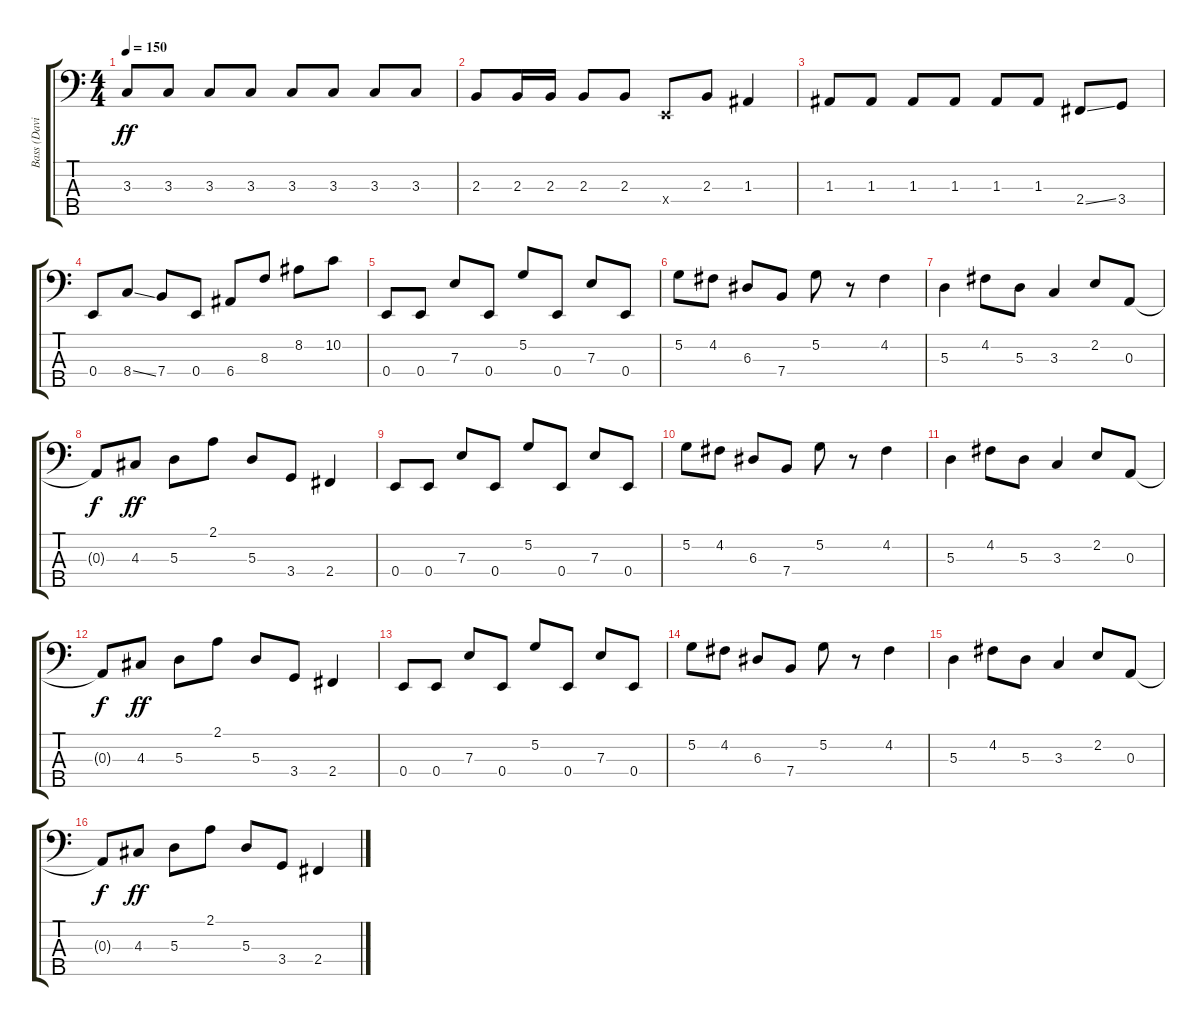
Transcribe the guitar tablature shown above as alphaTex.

\track ("Bass (David Ellefson)" "Bass (Davi") {instrument electricbasspick}
\staff {score tabs}
\tuning (G2 D2 A1 E1 B0) {hide}
\ts (4 4)
\tempo 150
\clef f4
\ks c
3.3.8{dy ff} 3.3.8 3.3.8 3.3.8 3.3.8 3.3.8 3.3.8 3.3.8 |
2.3.8 2.3.16 2.3.16 2.3.8 2.3.8 0.4{x}.8 2.3.8 1.3.4 |
1.3.8 1.3.8 1.3.8 1.3.8 1.3.8 1.3.8 2.4{ss}.8 3.4.8 |
0.4.8 8.4{ss}.8 7.4.8 0.4.8 6.4.8 8.3.8 8.2.8 10.2.8 |
0.4.8 0.4.8 7.3.8 0.4.8 5.2.8 0.4.8 7.3.8 0.4.8 |
5.2.8 4.2.8 6.3.8 7.4.8 5.2.8 r.8 4.2.4 |
5.3.4 4.2.8 5.3.8 3.3.4 2.2.8 0.3.8 |
0.3{t}.8{dy f} 4.3.8{dy ff} 5.3.8 2.1.8 5.3.8 3.4.8 2.4.4 |
0.4.8 0.4.8 7.3.8 0.4.8 5.2.8 0.4.8 7.3.8 0.4.8 |
5.2.8 4.2.8 6.3.8 7.4.8 5.2.8 r.8 4.2.4 |
5.3.4 4.2.8 5.3.8 3.3.4 2.2.8 0.3.8 |
0.3{t}.8{dy f} 4.3.8{dy ff} 5.3.8 2.1.8 5.3.8 3.4.8 2.4.4 |
0.4.8 0.4.8 7.3.8 0.4.8 5.2.8 0.4.8 7.3.8 0.4.8 |
5.2.8 4.2.8 6.3.8 7.4.8 5.2.8 r.8 4.2.4 |
5.3.4 4.2.8 5.3.8 3.3.4 2.2.8 0.3.8 |
0.3{t}.8{dy f} 4.3.8{dy ff} 5.3.8 2.1.8 5.3.8 3.4.8 2.4.4
